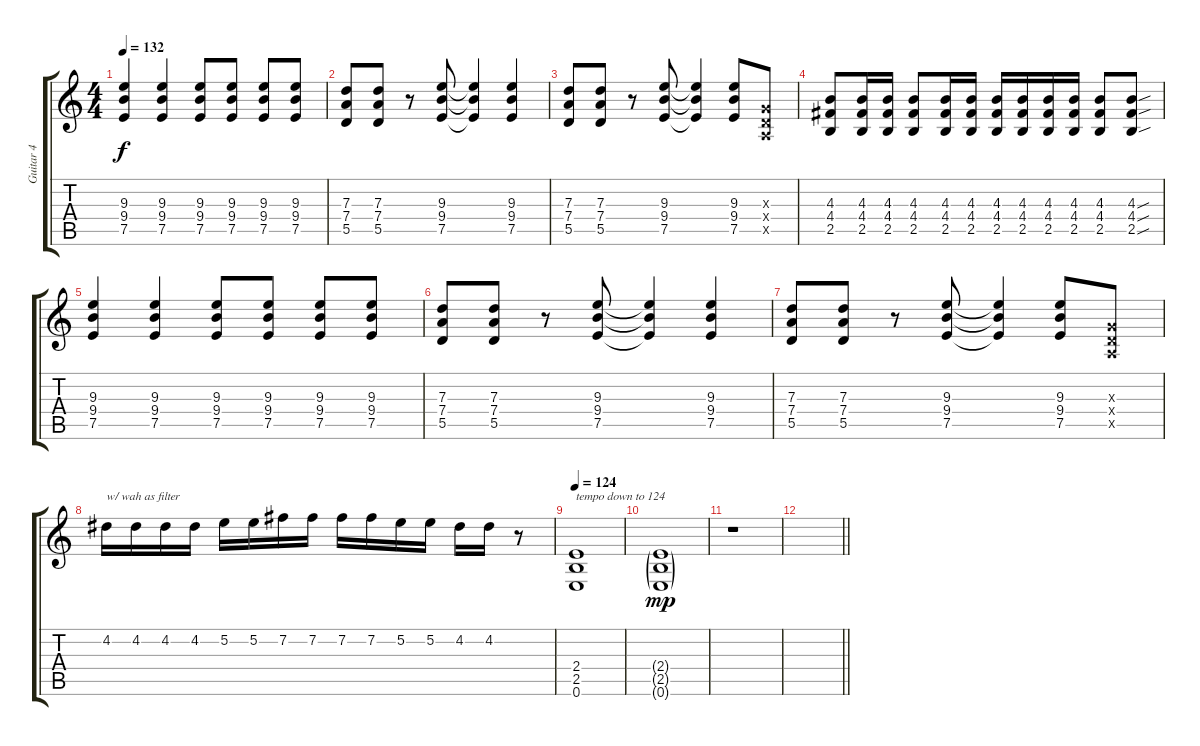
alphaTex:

\track ("Guitar 4" "Guitar 4") {instrument electricguitarclean}
\staff {score tabs}
\tuning (E4 B3 G3 D3 A2 E2) {hide}
\ts (4 4)
\tempo 132
\clef g2
\ks c
(9.3 9.4 7.5).4{dy f} (9.3 9.4 7.5).4 (9.3 9.4 7.5).8 (9.3 9.4 7.5).8 (9.3 9.4 7.5).8 (9.3 9.4 7.5).8 |
(7.3 7.4 5.5).8 (7.3 7.4 5.5).8 r.8 (9.3 9.4 7.5).8 (9.3{t} 9.4{t} 7.5{t}).4 (9.3 9.4 7.5).4 |
(7.3 7.4 5.5).8 (7.3 7.4 5.5).8 r.8 (9.3 9.4 7.5).8 (9.3{t} 9.4{t} 7.5{t}).4 (9.3 9.4 7.5).8 (0.3{x} 0.4{x} 0.5{x}).8 |
(4.3 4.4 2.5).8 (4.3 4.4 2.5).16 (4.3 4.4 2.5).16 (4.3 4.4 2.5).8 (4.3 4.4 2.5).16 (4.3 4.4 2.5).16 (4.3 4.4 2.5).16 (4.3 4.4 2.5).16 (4.3 4.4 2.5).16 (4.3 4.4 2.5).16 (4.3 4.4 2.5).8 (4.3{sou} 4.4{sou} 2.5{sou}).8 |
(9.3 9.4 7.5).4 (9.3 9.4 7.5).4 (9.3 9.4 7.5).8 (9.3 9.4 7.5).8 (9.3 9.4 7.5).8 (9.3 9.4 7.5).8 |
(7.3 7.4 5.5).8 (7.3 7.4 5.5).8 r.8 (9.3 9.4 7.5).8 (9.3{t} 9.4{t} 7.5{t}).4 (9.3 9.4 7.5).4 |
(7.3 7.4 5.5).8 (7.3 7.4 5.5).8 r.8 (9.3 9.4 7.5).8 (9.3{t} 9.4{t} 7.5{t}).4 (9.3 9.4 7.5).8 (0.3{x} 0.4{x} 0.5{x}).8 |
4.2.16{txt "w/ wah as filter"} 4.2.16 4.2.16 4.2.16 5.2.16 5.2.16 7.2.16 7.2.16 7.2.16 7.2.16 5.2.16 5.2.16 4.2.16 4.2.16 r.8 |
\tempo 124
(2.4 2.5 0.6).1{txt "tempo down to 124"} |
(2.4{g} 2.5{g} 0.6{g}).1{dy mp} |
r.1 |
\barLineRight lightlight
